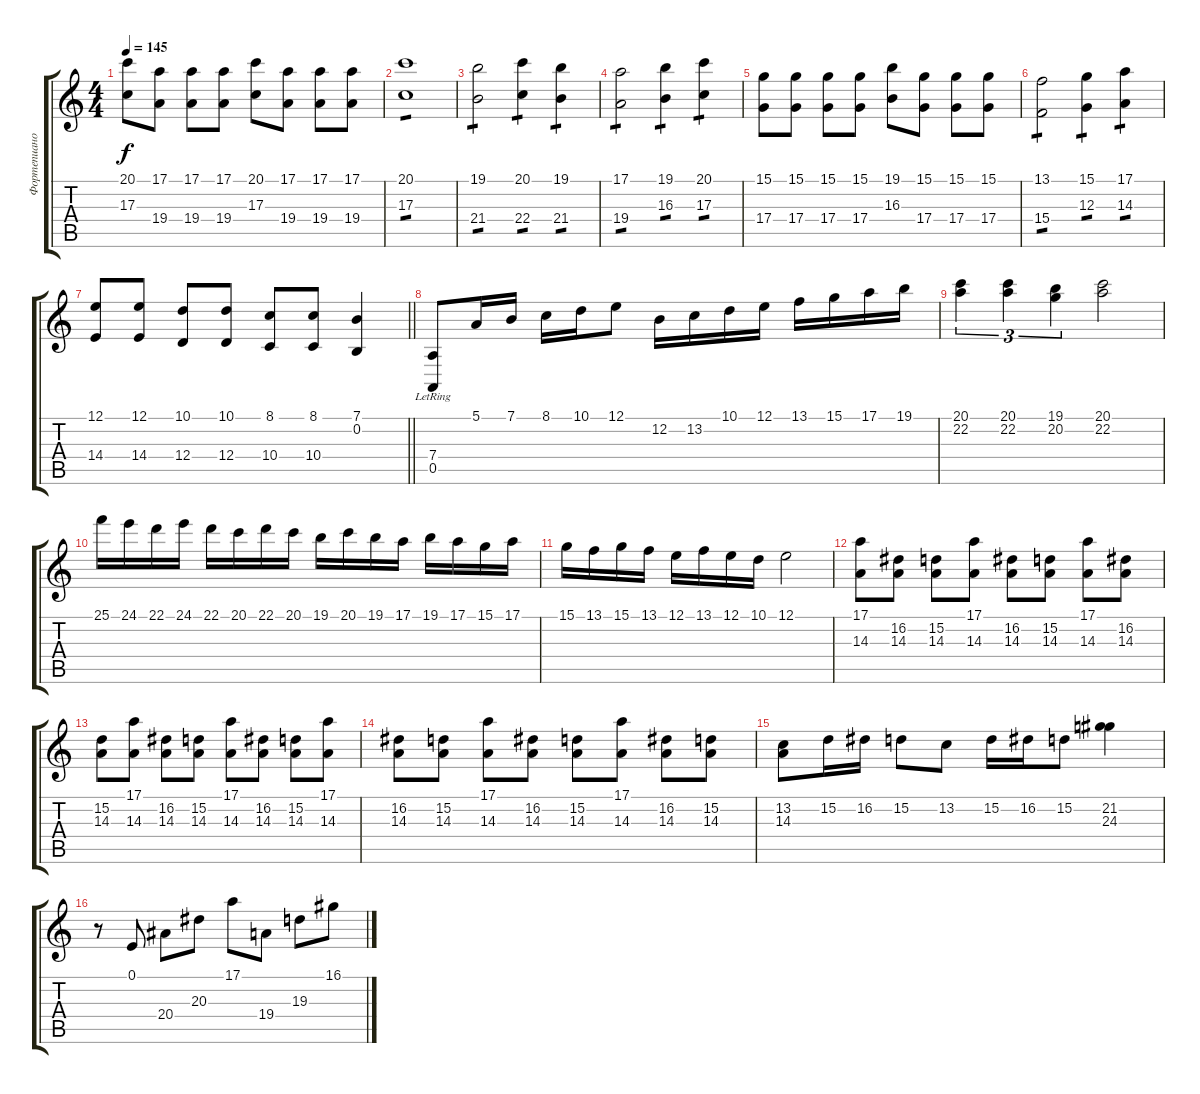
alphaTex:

\track ("Фортепиано" "Фортепиано") {instrument electricgrandpiano}
\staff {score tabs}
\tuning (E4 B3 G3 D3 A2 E2) {hide}
\ts (4 4)
\tempo 145
\clef g2
\ks c
(20.1 17.3).8{dy f} (17.1 19.4).8 (17.1 19.4).8 (17.1 19.4).8 (20.1 17.3).8 (17.1 19.4).8 (17.1 19.4).8 (17.1 19.4).8 |
(20.1 17.3).1{tp 1} |
(19.1 21.4).2{tp 1} (20.1 22.4).4{tp 1} (19.1 21.4).4{tp 1} |
(17.1 19.4).2{tp 1} (19.1 16.3).4{tp 1} (20.1 17.3).4{tp 1} |
(15.1 17.4).8 (15.1 17.4).8 (15.1 17.4).8 (15.1 17.4).8 (19.1 16.3).8 (15.1 17.4).8 (15.1 17.4).8 (15.1 17.4).8 |
(13.1 15.4).2{tp 1} (15.1 12.3).4{tp 1} (17.1 14.3).4{tp 1} |
\barLineRight lightlight
(12.1 14.4).8 (12.1 14.4).8 (10.1 12.4).8 (10.1 12.4).8 (8.1 10.4).8 (8.1 10.4).8 (7.1 0.2).4 |
(7.4{lr} 0.5{lr}).8 5.1.16 7.1.16 8.1.16 10.1.16 12.1.8 12.2.16 13.2.16 10.1.16 12.1.16 13.1.16 15.1.16 17.1.16 19.1.16 |
(20.1 22.2).4{tu (3 2)} (20.1 22.2).4{tu (3 2)} (19.1 20.2).4{tu (3 2)} (20.1 22.2).2 |
25.1.16 24.1.16 22.1.16 24.1.16 22.1.16 20.1.16 22.1.16 20.1.16 19.1.16 20.1.16 19.1.16 17.1.16 19.1.16 17.1.16 15.1.16 17.1.16 |
15.1.16 13.1.16 15.1.16 13.1.16 12.1.16 13.1.16 12.1.16 10.1.16 12.1.2 |
(17.1 14.3).8 (16.2 14.3).8 (15.2 14.3).8 (17.1 14.3).8 (16.2 14.3).8 (15.2 14.3).8 (17.1 14.3).8 (16.2 14.3).8 |
(15.2 14.3).8 (17.1 14.3).8 (16.2 14.3).8 (15.2 14.3).8 (17.1 14.3).8 (16.2 14.3).8 (15.2 14.3).8 (17.1 14.3).8 |
(16.2 14.3).8 (15.2 14.3).8 (17.1 14.3).8 (16.2 14.3).8 (15.2 14.3).8 (17.1 14.3).8 (16.2 14.3).8 (15.2 14.3).8 |
(13.2 14.3).8 15.2.16 16.2.16 15.2.8 13.2.8 15.2.16 16.2.16 15.2.8 (21.2 24.3).4 |
r.8 0.1.8 20.4.8 20.3.8 17.1.8 19.4.8 19.3.8 16.1.8
